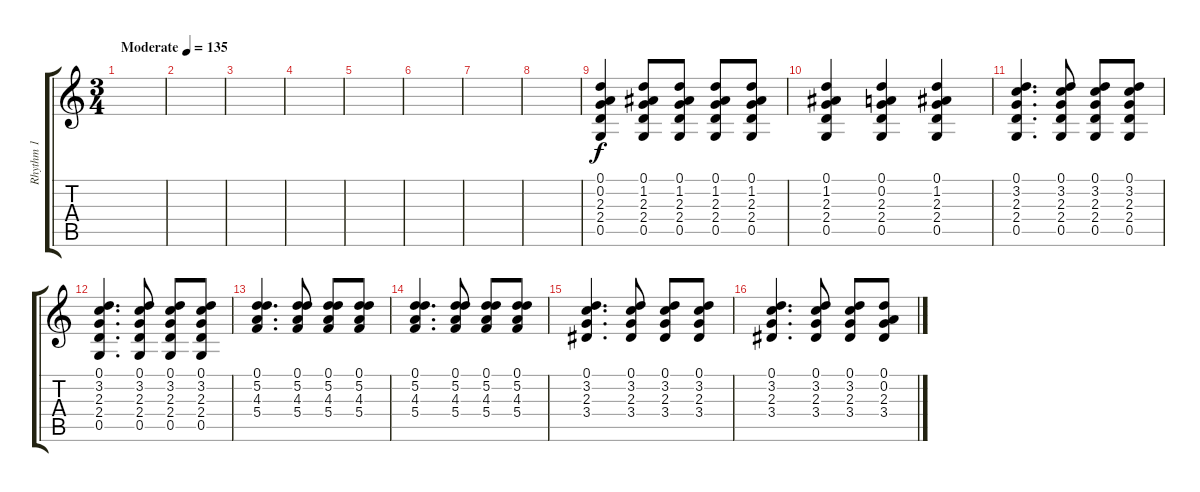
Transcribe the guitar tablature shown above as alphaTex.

\track ("Rhythm 1" "Rhythm 1") {instrument distortionguitar}
\staff {score tabs}
\tuning (D4 A3 F3 C3 G2 D2) {hide}
\ts (3 4)
\tempo (135 "Moderate")
\clef g2
\ks c
|
|
|
|
|
|
|
|
(0.1 0.2 2.3 2.4 0.5).4{volume 6} (0.1 1.2 2.3 2.4 0.5).8 (0.1 1.2 2.3 2.4 0.5).8 (0.1 1.2 2.3 2.4 0.5).8 (0.1 1.2 2.3 2.4 0.5).8 |
(0.1 1.2 2.3 2.4 0.5).4 (0.1 0.2 2.3 2.4 0.5).4 (0.1 1.2 2.3 2.4 0.5).4 |
(0.1 3.2 2.3 2.4 0.5).4{d} (0.1 3.2 2.3 2.4 0.5).8 (0.1 3.2 2.3 2.4 0.5).8 (0.1 3.2 2.3 2.4 0.5).8 |
(0.1 3.2 2.3 2.4 0.5).4{d} (0.1 3.2 2.3 2.4 0.5).8 (0.1 3.2 2.3 2.4 0.5).8 (0.1 3.2 2.3 2.4 0.5).8 |
(0.1 5.2 4.3 5.4).4{d} (0.1 5.2 4.3 5.4).8 (0.1 5.2 4.3 5.4).8 (0.1 5.2 4.3 5.4).8 |
(0.1 5.2 4.3 5.4).4{d} (0.1 5.2 4.3 5.4).8 (0.1 5.2 4.3 5.4).8 (0.1 5.2 4.3 5.4).8 |
(0.1 3.2 2.3 3.4).4{d} (0.1 3.2 2.3 3.4).8 (0.1 3.2 2.3 3.4).8 (0.1 3.2 2.3 3.4).8 |
(0.1 3.2 2.3 3.4).4{d} (0.1 3.2 2.3 3.4).8 (0.1 3.2 2.3 3.4).8 (0.1 0.2 2.3 3.4).8
